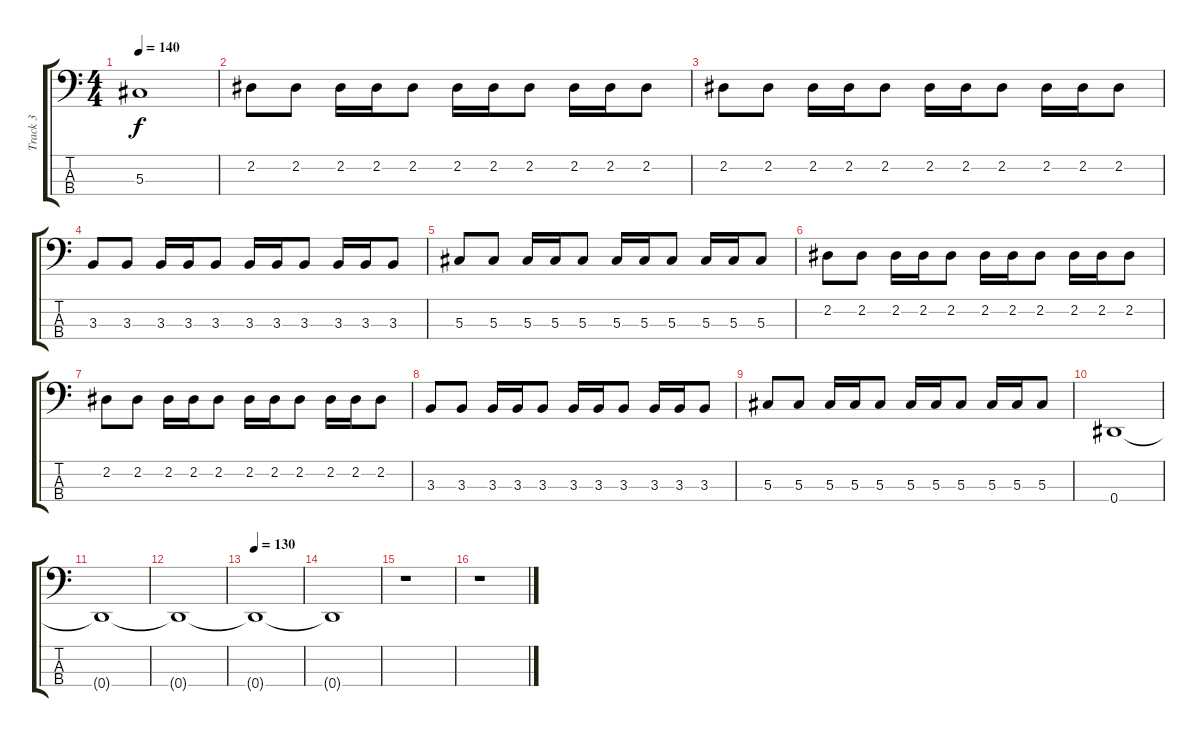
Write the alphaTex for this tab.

\track ("Track 3" "Track 3") {instrument electricbassfinger}
\staff {score tabs}
\tuning (Gb2 Db2 Ab1 Eb1) {hide}
\ts (4 4)
\tempo 140
\clef f4
\ks c
5.3.1{dy f} |
2.2.8 2.2.8 2.2.16 2.2.16 2.2.8 2.2.16 2.2.16 2.2.8 2.2.16 2.2.16 2.2.8 |
2.2.8 2.2.8 2.2.16 2.2.16 2.2.8 2.2.16 2.2.16 2.2.8 2.2.16 2.2.16 2.2.8 |
3.3.8 3.3.8 3.3.16 3.3.16 3.3.8 3.3.16 3.3.16 3.3.8 3.3.16 3.3.16 3.3.8 |
5.3.8 5.3.8 5.3.16 5.3.16 5.3.8 5.3.16 5.3.16 5.3.8 5.3.16 5.3.16 5.3.8 |
2.2.8 2.2.8 2.2.16 2.2.16 2.2.8 2.2.16 2.2.16 2.2.8 2.2.16 2.2.16 2.2.8 |
2.2.8 2.2.8 2.2.16 2.2.16 2.2.8 2.2.16 2.2.16 2.2.8 2.2.16 2.2.16 2.2.8 |
3.3.8 3.3.8 3.3.16 3.3.16 3.3.8 3.3.16 3.3.16 3.3.8 3.3.16 3.3.16 3.3.8 |
5.3.8 5.3.8 5.3.16 5.3.16 5.3.8 5.3.16 5.3.16 5.3.8 5.3.16 5.3.16 5.3.8 |
0.4.1 |
0.4{t}.1 |
0.4{t}.1 |
\tempo 130
0.4{t}.1 |
0.4{t}.1 |
r.1 |
r.1
